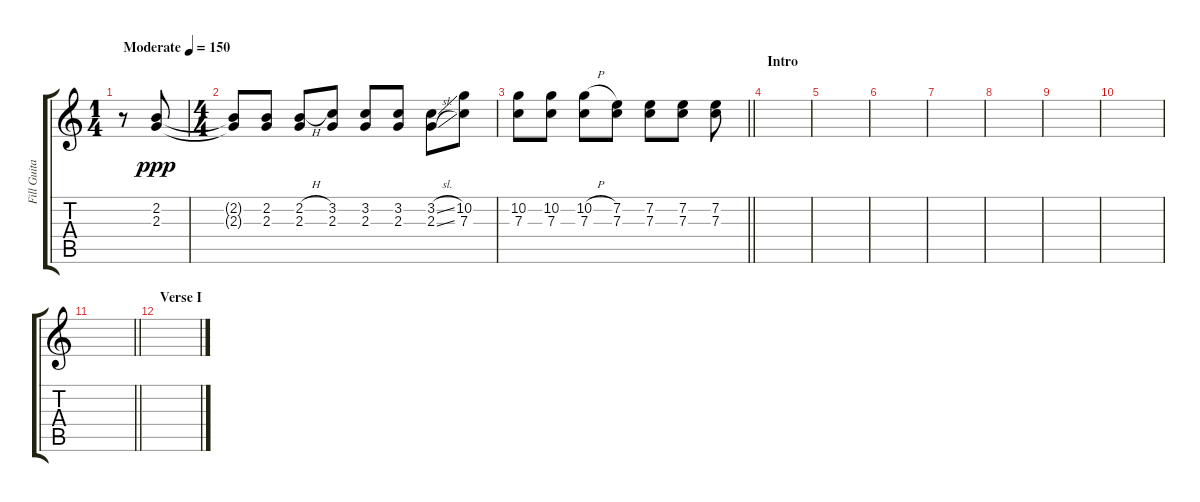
\track ("Fill Guitar" "Fill Guita") {instrument distortionguitar}
\staff {score tabs}
\tuning (D4 A3 F3 C3 G2 C2) {hide}
\ts (1 4)
\tempo (150 "Moderate")
\clef g2
\ks c
r.8{dy ppp instrument distortionguitar} (2.2 2.3).8 |
\ts (4 4)
(2.2{t} 2.3{t}).8 (2.2 2.3).8 (2.2{h} 2.3).8 (3.2 2.3).8 (3.2 2.3).8 (3.2 2.3).8 (3.2{sl} 2.3{sl}).8 (10.2 7.3).8 |
\barLineRight lightlight
(10.2 7.3).8 (10.2 7.3).8 (10.2{h} 7.3).8 (7.2 7.3).8 (7.2 7.3).8 (7.2 7.3).8 (7.2 7.3).8 |
\section ("" "Intro")
|
|
|
|
|
|
|
\barLineRight lightlight
|
\section ("" "Verse I")
